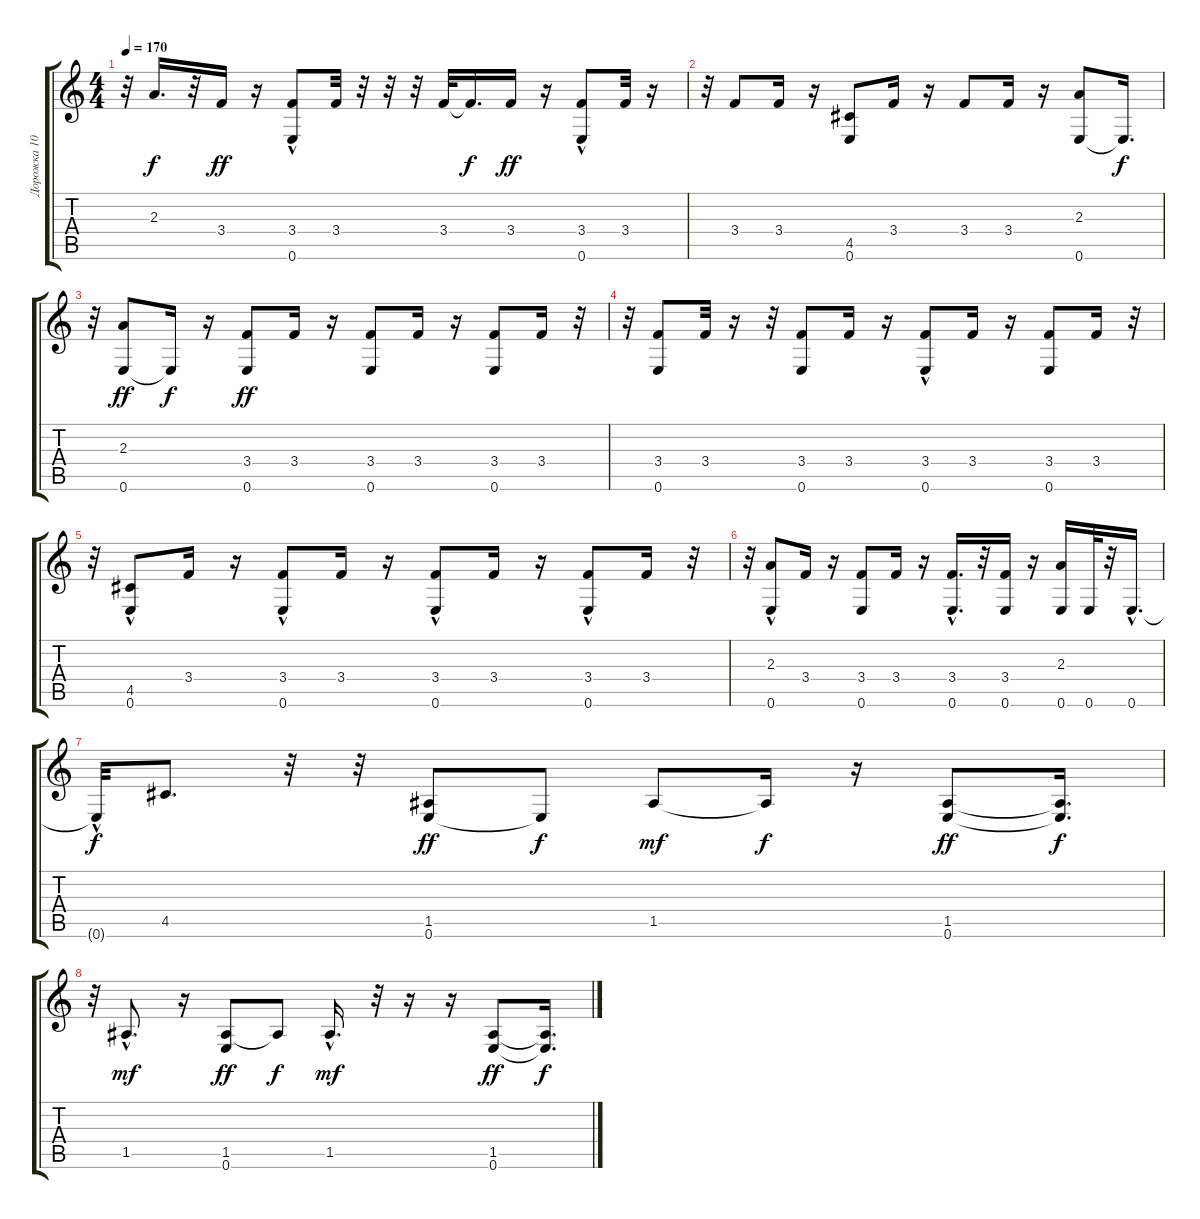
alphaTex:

\track ("Дорожка 10" "Дорожка 10") {instrument acousticguitarnylon}
\staff {score tabs}
\tuning (E4 B3 G3 D3 A2 E2) {hide}
\ts (4 4)
\tempo 170
\clef g2
\ks c
r.32{dy ff} 2.3.16{d dy f} r.32 3.4.16{dy ff} r.16 (3.4 0.6{hac}).8 3.4.32 r.32 r.32 r.32 3.4.32 3.4{t}.16{d dy f} 3.4.16{dy ff} r.16 (3.4 0.6{hac}).8 3.4.32 r.16 |
r.32 3.4.8 3.4.16 r.16 (4.5 0.6).8 3.4.16 r.16 3.4.8 3.4.16 r.16 (2.3 0.6).8 0.6{t}.16{d dy f} |
r.32 (2.3 0.6).8{dy ff} 0.6{t}.16{dy f} r.16 (3.4 0.6).8{dy ff} 3.4.16 r.16 (3.4 0.6).8 3.4.16 r.16 (3.4 0.6).8 3.4.16 r.32 |
r.32 (3.4 0.6).8 3.4.32 r.16 r.32 (3.4 0.6).8 3.4.16 r.16 (3.4 0.6{hac}).8 3.4.16 r.16 (3.4 0.6).8 3.4.16 r.32 |
r.32 (4.5 0.6{hac}).8 3.4.16 r.16 (3.4 0.6{hac}).8 3.4.16 r.16 (3.4 0.6{hac}).8 3.4.16 r.16 (3.4 0.6{hac}).8 3.4.16 r.32 |
r.32 (2.3 0.6{hac}).8 3.4.16 r.16 (3.4 0.6).8 3.4.16 r.16 (3.4 0.6{hac}).16{d} r.32 (3.4 0.6).16 r.16 (2.3 0.6).16 0.6.32 r.32 0.6{hac}.16{d} |
0.6{hac t}.32{dy f} 4.5.8{d} r.32 r.32 (1.5 0.6).8{dy ff} 0.6{t}.8{dy f} 1.5.8{dy mf} 1.5{t}.16{dy f} r.16 (1.5 0.6).8{dy ff} (1.5{t} 0.6{t}).16{d dy f} |
r.32 1.5{hac}.8{d dy mf} r.16 (1.5 0.6).8{dy ff} 1.5{t}.8{dy f} 1.5{hac}.16{d dy mf} r.32 r.16 r.16 (1.5 0.6).8{dy ff} (1.5{t} 0.6{t}).16{d dy f}
